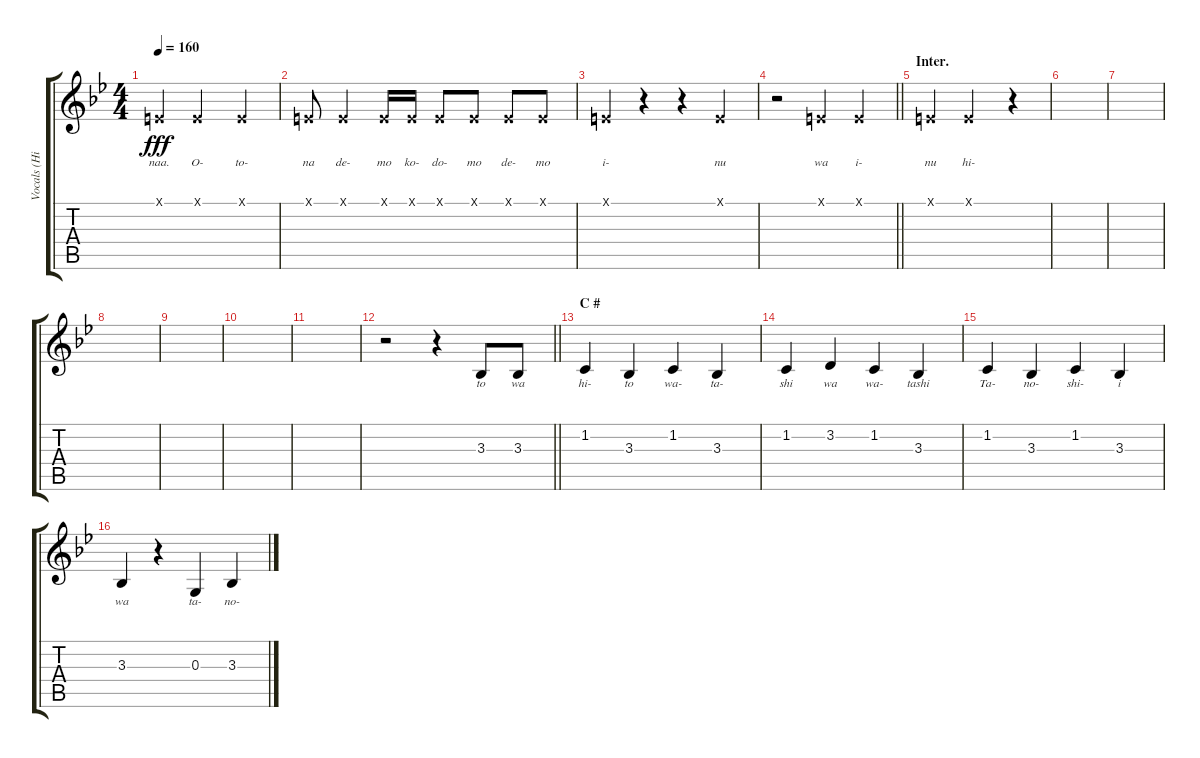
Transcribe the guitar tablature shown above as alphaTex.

\track ("Vocals (Hirasawa Yui)" "Vocals (Hi") {instrument altosax}
\staff {score tabs}
\tuning (E4 B3 G3 D3 A2 E2) {hide}
\ts (4 4)
\tempo 160
\clef g2
\ks bb
0.1{x}.4{lyrics (0 "naa.") lyrics (1 "") lyrics (2 "") lyrics (3 "") lyrics (4 "") dy fff} 0.1{x}.2{lyrics (0 "O-") lyrics (1 "") lyrics (2 "") lyrics (3 "") lyrics (4 "")} 0.1{x}.4{lyrics (0 "to-") lyrics (1 "") lyrics (2 "") lyrics (3 "") lyrics (4 "")} |
0.1{x}.8{lyrics (0 "na") lyrics (1 "") lyrics (2 "") lyrics (3 "") lyrics (4 "")} 0.1{x}.4{lyrics (0 "de-") lyrics (1 "") lyrics (2 "") lyrics (3 "") lyrics (4 "")} 0.1{x}.16{lyrics (0 "mo") lyrics (1 "") lyrics (2 "") lyrics (3 "") lyrics (4 "")} 0.1{x}.16{lyrics (0 "ko-") lyrics (1 "") lyrics (2 "") lyrics (3 "") lyrics (4 "")} 0.1{x}.8{lyrics (0 "do-") lyrics (1 "") lyrics (2 "") lyrics (3 "") lyrics (4 "")} 0.1{x}.8{lyrics (0 "mo") lyrics (1 "") lyrics (2 "") lyrics (3 "") lyrics (4 "")} 0.1{x}.8{lyrics (0 "de-") lyrics (1 "") lyrics (2 "") lyrics (3 "") lyrics (4 "")} 0.1{x}.8{lyrics (0 "mo") lyrics (1 "") lyrics (2 "") lyrics (3 "") lyrics (4 "")} |
0.1{x}.4{lyrics (0 "i-") lyrics (1 "") lyrics (2 "") lyrics (3 "") lyrics (4 "")} r.4 r.4 0.1{x}.4{lyrics (0 "nu") lyrics (1 "") lyrics (2 "") lyrics (3 "") lyrics (4 "")} |
\barLineRight lightlight
r.2 0.1{x}.4{lyrics (0 "wa") lyrics (1 "") lyrics (2 "") lyrics (3 "") lyrics (4 "")} 0.1{x}.4{lyrics (0 "i-") lyrics (1 "") lyrics (2 "") lyrics (3 "") lyrics (4 "")} |
\section ("" "Inter.")
0.1{x}.4{lyrics (0 "nu") lyrics (1 "") lyrics (2 "") lyrics (3 "") lyrics (4 "")} 0.1{x}.2{lyrics (0 "hi-") lyrics (1 "") lyrics (2 "") lyrics (3 "") lyrics (4 "")} r.4 |
|
|
|
|
|
|
\barLineRight lightlight
r.2 r.4 3.3.8{lyrics (0 "to") lyrics (1 "") lyrics (2 "") lyrics (3 "") lyrics (4 "")} 3.3.8{lyrics (0 "wa") lyrics (1 "") lyrics (2 "") lyrics (3 "") lyrics (4 "")} |
\section ("" "C #")
1.2.4{lyrics (0 "hi-") lyrics (1 "") lyrics (2 "") lyrics (3 "") lyrics (4 "")} 3.3.4{lyrics (0 "to") lyrics (1 "") lyrics (2 "") lyrics (3 "") lyrics (4 "")} 1.2.4{lyrics (0 "wa-") lyrics (1 "") lyrics (2 "") lyrics (3 "") lyrics (4 "")} 3.3.4{lyrics (0 "ta-") lyrics (1 "") lyrics (2 "") lyrics (3 "") lyrics (4 "")} |
1.2.4{lyrics (0 "shi") lyrics (1 "") lyrics (2 "") lyrics (3 "") lyrics (4 "")} 3.2.4{lyrics (0 "wa") lyrics (1 "") lyrics (2 "") lyrics (3 "") lyrics (4 "")} 1.2.4{lyrics (0 "wa-") lyrics (1 "") lyrics (2 "") lyrics (3 "") lyrics (4 "")} 3.3.4{lyrics (0 "tashi") lyrics (1 "") lyrics (2 "") lyrics (3 "") lyrics (4 "")} |
1.2.4{lyrics (0 "Ta-") lyrics (1 "") lyrics (2 "") lyrics (3 "") lyrics (4 "")} 3.3.4{lyrics (0 "no-") lyrics (1 "") lyrics (2 "") lyrics (3 "") lyrics (4 "")} 1.2.4{lyrics (0 "shi-") lyrics (1 "") lyrics (2 "") lyrics (3 "") lyrics (4 "")} 3.3.4{lyrics (0 "i") lyrics (1 "") lyrics (2 "") lyrics (3 "") lyrics (4 "")} |
3.3.4{lyrics (0 "wa") lyrics (1 "") lyrics (2 "") lyrics (3 "") lyrics (4 "")} r.4 0.3.4{lyrics (0 "ta-") lyrics (1 "") lyrics (2 "") lyrics (3 "") lyrics (4 "")} 3.3.4{lyrics (0 "no-") lyrics (1 "") lyrics (2 "") lyrics (3 "") lyrics (4 "")}
